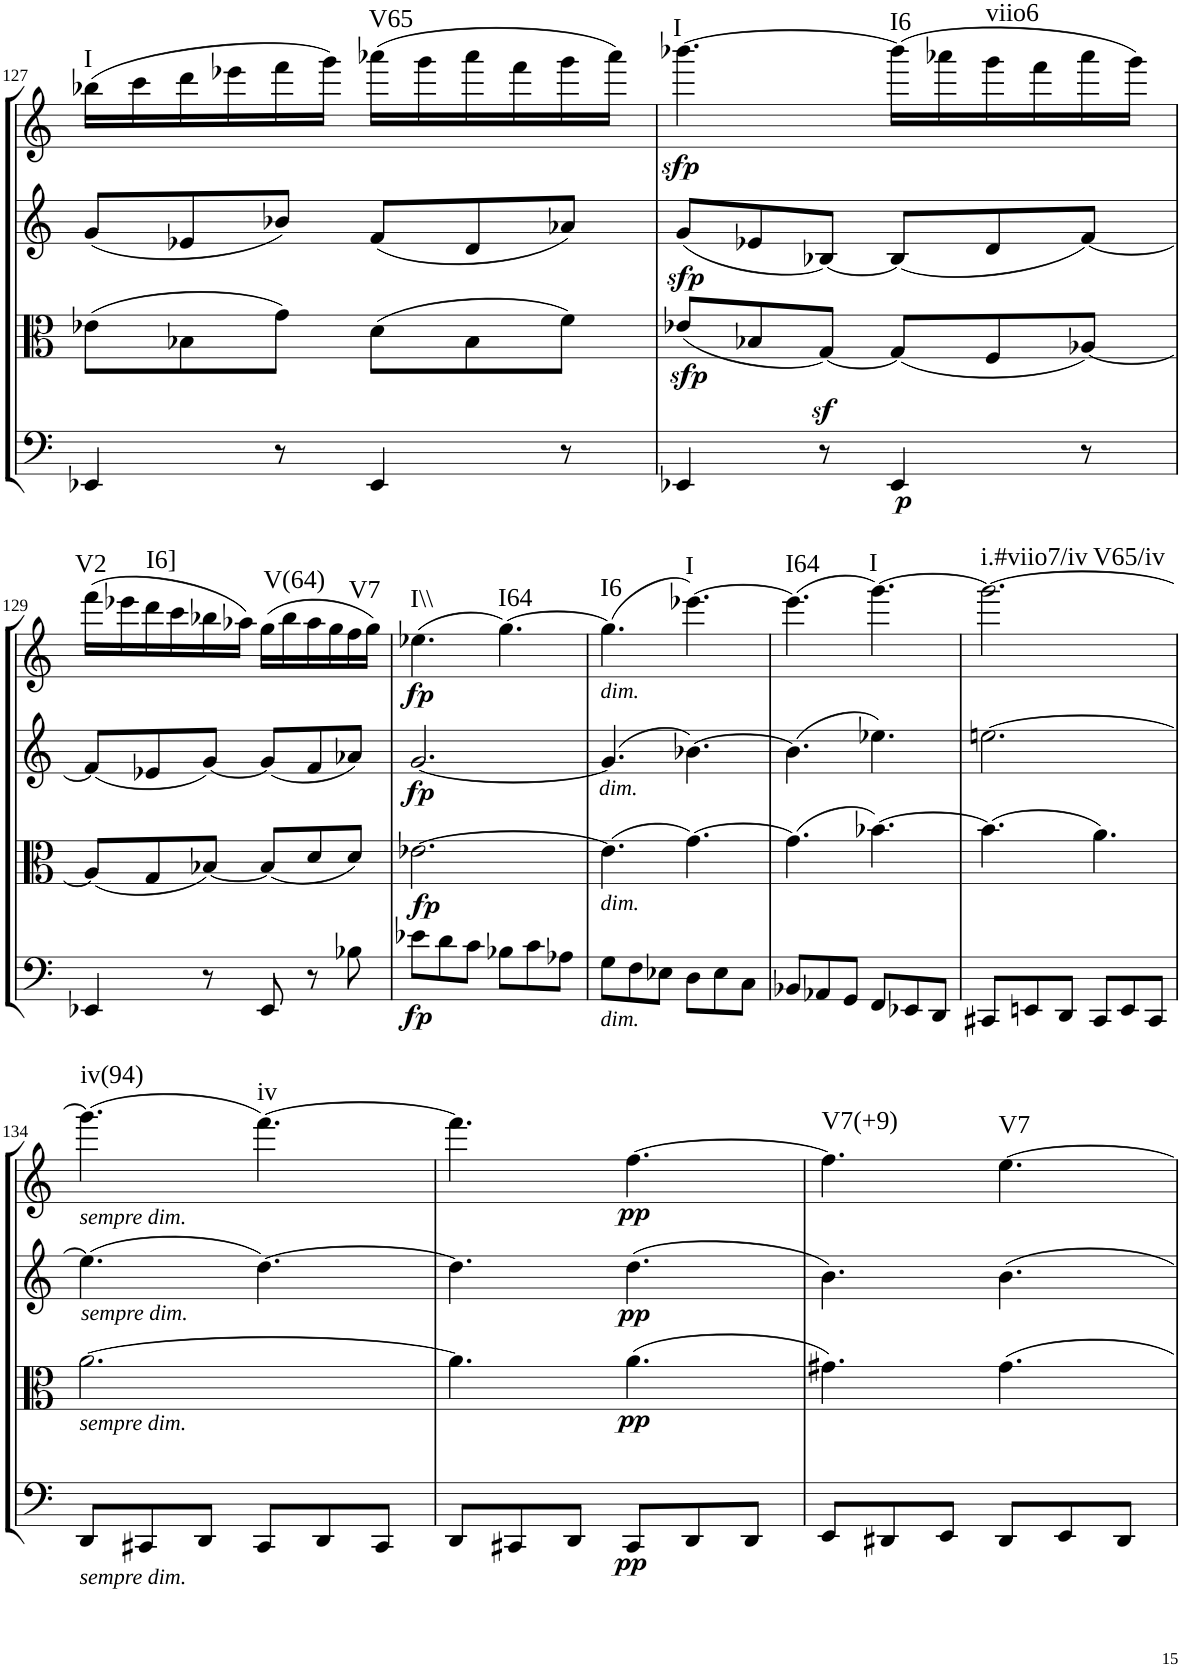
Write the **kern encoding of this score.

**kern	**dynam	**kern	**dynam	**kern	**dynam	**kern	**dynam	**harte
*part4	*part4	*part3	*part3	*part2	*part2	*part1	*part1	*part1
*staff4	*staff4	*staff3	*staff3	*staff2	*staff2	*staff1	*staff1	*
*I"Cello	*	*I"Viola	*	*I"2nd Violin	*	*I"1st Violin	*	*
*	*	*I'Vla	*	*I'Vln	*	*I'Vln	*	*
!!LO:PB:g=z
*clefF4	*	*clefC3	*	*clefG2	*	*clefG2	*	*
*k[]	*	*k[]	*	*k[]	*	*k[]	*	*
*M6/8	*	*M6/8	*	*M6/8	*	*M6/8	*	*
=127	=127	=127	=127	=127	=127	=127	=127	=127
!	!	!	!	!	!	!	!	!LO:H:kt=I
4EE-X/	.	(8e-X\L	.	(8g/L	.	(16bb-X\LL	.	N
.	.	.	.	.	.	16ccc\	.	.
.	.	8B-X\	.	8e-X/	.	16ddd\	.	.
.	.	.	.	.	.	16eee-X\	.	.
8r	.	8g\J)	.	8b-X/J)	.	16fff\	.	.
.	.	.	.	.	.	16ggg\JJ)	.	.
!	!	!	!	!	!	!	!	!LO:H:kt=V65
4EE-/	.	(8d\L	.	(8f/L	.	(16aaa-X\LL	.	N
.	.	.	.	.	.	16ggg\	.	.
.	.	8B-\	.	8d/	.	16aaa-\	.	.
.	.	.	.	.	.	16fff\	.	.
8r	.	8f\J)	.	8a-X/J)	.	16ggg\	.	.
.	.	.	.	.	.	16aaa-\JJ)	.	.
=128	=128	=128	=128	=128	=128	=128	=128	=128
!	!	!	!LO:DY:b	!	!LO:DY:b	!	!LO:DY:b	!LO:H:kt=I
4EE-X/	.	(8e-X/L	sfp	(8g/L	sfp	[4.bbb-X\	sfp	N
.	.	8B-X/	.	8e-X/	.	.	.	.
!	!LO:DY:a	!	!	!	!	!	!	!
8r	sf	[8G/J)	.	[8B-X/J)	.	.	.	.
!	!LO:DY:b	!	!	!	!	!	!	!LO:H:kt=I6
4EE-/	p	(8G/L]	.	(8B-/L]	.	(16bbb-\LL]	.	N
.	.	.	.	.	.	16aaa-X\	.	.
!	!	!	!	!	!	!	!	!LO:H:kt=viio6
.	.	8F/	.	8d/	.	16ggg\	.	N
.	.	.	.	.	.	16fff\	.	.
8r	.	[8A-X/J)	.	[8f/J)	.	16aaa-\	.	.
.	.	.	.	.	.	16ggg\JJ)	.	.
!!LO:LB:g=z
=129	=129	=129	=129	=129	=129	=129	=129	=129
!	!	!	!	!	!	!	!	!LO:H:kt=V2
4EE-X/	.	(8A-/L]	.	(8f/L]	.	(16fff\LL	.	N
.	.	.	.	.	.	16eee-X\	.	.
!	!	!	!	!	!	!	!	!LO:H:kt=I6]
.	.	8G/	.	8e-X/	.	16ddd\	.	N
.	.	.	.	.	.	16ccc\	.	.
8r	.	[8B-X/J)	.	[8g/J)	.	16bb-X\	.	.
.	.	.	.	.	.	16aa-X\JJ)	.	.
!	!	!	!	!	!	!	!	!LO:H:kt=V(64)
8EE-/	.	(8B-/L]	.	(8g/L]	.	(16gg\LL	.	N
.	.	.	.	.	.	16bb-\	.	.
8r	.	8d/	.	8f/	.	16aa-\	.	.
.	.	.	.	.	.	16gg\	.	.
!	!	!	!	!	!	!	!	!LO:H:kt=V7
8B-X\	.	8d/J)	.	8a-X/J)	.	16ff\	.	N
.	.	.	.	.	.	16gg\JJ)	.	.
=130	=130	=130	=130	=130	=130	=130	=130	=130
!	!LO:DY:b	!	!LO:DY:b	!	!LO:DY:b	!	!LO:DY:b	!LO:H:kt=I\\
8e-X\L	fp	[2.e-X\	fp	[2.g/	fp	(4.ee-X\	fp	N
8d\	.	.	.	.	.	.	.	.
8c\J	.	.	.	.	.	.	.	.
!	!	!	!	!	!	!	!	!LO:H:kt=I64
8B-X\L	.	.	.	.	.	[4.gg\)	.	N
8c\	.	.	.	.	.	.	.	.
8A-X\J	.	.	.	.	.	.	.	.
=131	=131	=131	=131	=131	=131	=131	=131	=131
!	!	!	!	!	!	!LO:TX:b:i:t=dim.	!	!
!	!	!	!	!LO:TX:b:i:t=dim.	!	!	!	!
!	!	!LO:TX:b:i:t=dim.	!	!	!	!	!	!
!LO:TX:b:i:t=dim.	!	!	!	!	!	!	!	!LO:H:kt=I6
8G\L	.	(4.e-\]	.	(4.g/]	.	(4.gg\]	.	N
8F\	.	.	.	.	.	.	.	.
8E-X\J	.	.	.	.	.	.	.	.
!	!	!	!	!	!	!	!	!LO:H:kt=I
8D\L	.	[4.g\)	.	[4.b-X\)	.	[4.eee-X\)	.	N
8E-\	.	.	.	.	.	.	.	.
8C\J	.	.	.	.	.	.	.	.
=132	=132	=132	=132	=132	=132	=132	=132	=132
!	!	!	!	!	!	!	!	!LO:H:kt=I64
8BB-X/L	.	(4.g\]	.	(4.b-\]	.	(4.eee-\]	.	N
8AA-X/	.	.	.	.	.	.	.	.
8GG/J	.	.	.	.	.	.	.	.
!	!	!	!	!	!	!	!	!LO:H:kt=I
8FF/L	.	[4.b-X\)	.	4.ee-X\)	.	[4.ggg\)	.	N
8EE-X/	.	.	.	.	.	.	.	.
8DD/J	.	.	.	.	.	.	.	.
=133	=133	=133	=133	=133	=133	=133	=133	=133
!	!	!	!	!	!	!	!	!LO:H:n=1:kt=i.#viio7/iv
!	!	!	!	!	!	!	!	!LO:H:n=2:kt=V65/iv
8CC#X/L	.	(4.b-\]	.	[2.een\	.	2.ggg\_	.	N N
8EEn/	.	.	.	.	.	.	.	.
8DD/J	.	.	.	.	.	.	.	.
8CC#/L	.	4.a\)	.	.	.	.	.	.
8EE/	.	.	.	.	.	.	.	.
8CC#/J	.	.	.	.	.	.	.	.
!!LO:LB:g=z
=134	=134	=134	=134	=134	=134	=134	=134	=134
!	!	!	!	!	!	!LO:TX:b:i:t=sempre dim.	!	!
!	!	!	!	!LO:TX:b:i:t=sempre dim.	!	!	!	!
!	!	!LO:TX:b:i:t=sempre dim.	!	!	!	!	!	!
!LO:TX:b:i:t=sempre dim.	!	!	!	!	!	!	!	!LO:H:kt=iv(94)
8DD/L	.	[2.a\	.	(4.ee\]	.	(4.ggg\]	.	N
8CC#X/	.	.	.	.	.	.	.	.
8DD/J	.	.	.	.	.	.	.	.
!	!	!	!	!	!	!	!	!LO:H:kt=iv
8CC#/L	.	.	.	[4.dd\)	.	[4.fff\)	.	N
8DD/	.	.	.	.	.	.	.	.
8CC#/J	.	.	.	.	.	.	.	.
=135	=135	=135	=135	=135	=135	=135	=135	=135
8DD/L	.	4.a\]	.	4.dd\]	.	4.fff\]	.	.
8CC#X/	.	.	.	.	.	.	.	.
8DD/J	.	.	.	.	.	.	.	.
!	!LO:DY:b	!	!LO:DY:b	!	!LO:DY:b	!	!LO:DY:b	!
8CC#/L	pp	(4.a\	pp	(4.dd\	pp	[4.ff\	pp	.
8DD/	.	.	.	.	.	.	.	.
8DD/J	.	.	.	.	.	.	.	.
=136	=136	=136	=136	=136	=136	=136	=136	=136
!	!	!	!	!	!	!	!	!LO:H:kt=V7(+9)
8EE/L	.	4.g#X\)	.	4.b\)	.	4.ff\]	.	N
8DD#X/	.	.	.	.	.	.	.	.
8EE/J	.	.	.	.	.	.	.	.
!	!	!	!	!	!	!	!	!LO:H:kt=V7
8DD#/L	.	4.g#\	.	4.b\	.	[4.ee\	.	N
8EE/	.	.	.	.	.	.	.	.
8DD#/J	.	.	.	.	.	.	.	.
=	=	=	=	=	=	=	=	=
*-	*-	*-	*-	*-	*-	*-	*-	*-
